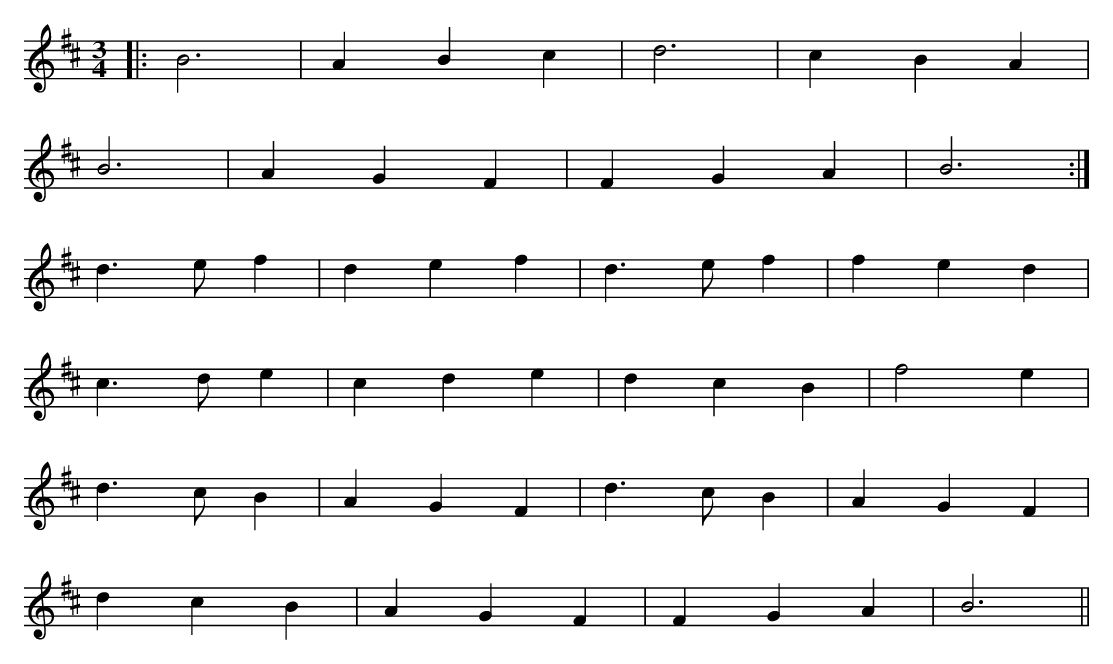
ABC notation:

X:1
M:3/4
K:Bmin
|:B6|A2 B2 c2|d6|c2 B2 A2|
B6|A2 G2 F2|F2 G2 A2|B6:|
d3 e f2|d2 e2 f2|d3 e f2|f2 e2 d2|
c3 d e2|c2 d2 e2|d2 c2 B2|f4 e2|
d3 c B2|A2 G2 F2|d3 c B2|A2 G2 F2|
d2 c2 B2|A2 G2 F2|F2 G2 A2|B6||
